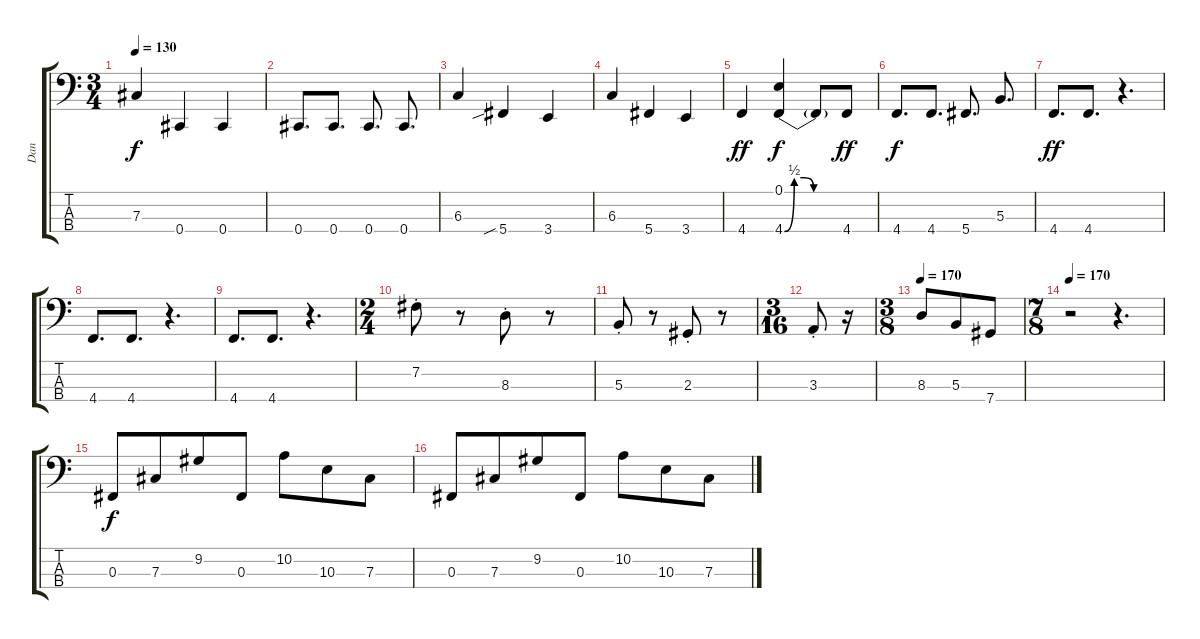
\track ("Dan" "Dan") {instrument electricbassfinger}
\staff {score tabs}
\tuning (E2 B1 Gb1 Db1) {hide}
\ts (3 4)
\tempo 130
\clef f4
\ks c
7.3.4{dy f} 0.4.4 0.4.4 |
0.4.8{d} 0.4.8{d} 0.4.8{d} 0.4.8{d} |
6.3.4 5.4{sib}.4 3.4.4 |
6.3.4 5.4.4 3.4.4 |
4.4.4{dy ff} (0.1 4.4{be (custom 0 0 10 2 20 2 30 0 60 0)}).4{dy f} 4.4{t}.8 4.4.8{dy ff} |
4.4.8{d dy f} 4.4.8{d} 5.4.8{d} 5.3.8{d} |
4.4.8{d dy ff} 4.4.8{d} r.4{d} |
4.4.8{d} 4.4.8{d} r.4{d} |
4.4.8{d} 4.4.8{d} r.4{d} |
\ts (2 4)
7.2{st}.8 r.8 8.3{st}.8 r.8 |
5.3{st}.8 r.8 2.3{st}.8 r.8 |
\ts (3 16)
3.3{st}.8 r.16 |
\ts (3 8)
\tempo 170
8.3.8 5.3.8 7.4.8 |
\ts (7 8)
\tempo 170
r.2 r.4{d} |
0.3.8{dy f} 7.3.8 9.2.8 0.3.8 10.2.8 10.3.8 7.3.8 |
0.3.8 7.3.8 9.2.8 0.3.8 10.2.8 10.3.8 7.3.8
